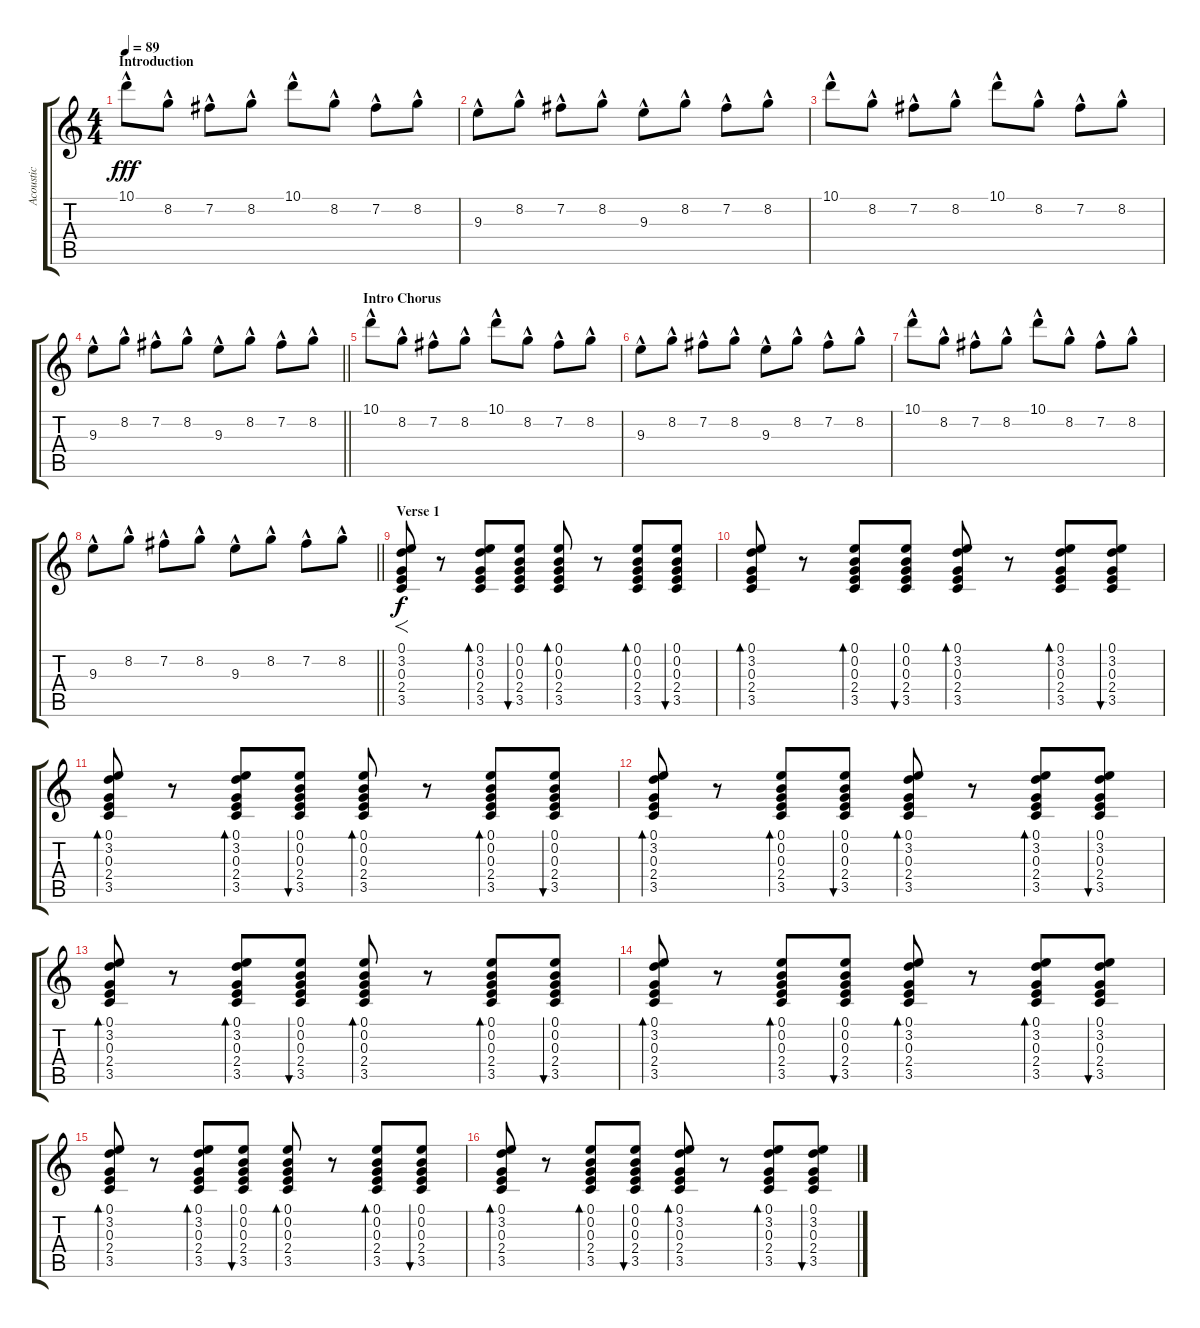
\track ("Acoustic" "Acoustic") {instrument acousticguitarsteel}
\staff {score tabs}
\tuning (E4 B3 G3 D3 A2 E2) {hide}
\ts (4 4)
\section ("" "Introduction")
\tempo 89
\clef g2
\ks c
10.1{hac}.8{dy fff volume 12 balance 8 instrument acousticguitarsteel} 8.2{hac}.8 7.2{hac}.8 8.2{hac}.8 10.1{hac}.8 8.2{hac}.8 7.2{hac}.8 8.2{hac}.8 |
9.3{hac}.8 8.2{hac}.8 7.2{hac}.8 8.2{hac}.8 9.3{hac}.8 8.2{hac}.8 7.2{hac}.8 8.2{hac}.8 |
10.1{hac}.8 8.2{hac}.8 7.2{hac}.8 8.2{hac}.8 10.1{hac}.8 8.2{hac}.8 7.2{hac}.8 8.2{hac}.8 |
\barLineRight lightlight
9.3{hac}.8 8.2{hac}.8 7.2{hac}.8 8.2{hac}.8 9.3{hac}.8 8.2{hac}.8 7.2{hac}.8 8.2{hac}.8 |
\section ("" "Intro Chorus")
10.1{hac}.8 8.2{hac}.8 7.2{hac}.8 8.2{hac}.8 10.1{hac}.8 8.2{hac}.8 7.2{hac}.8 8.2{hac}.8 |
9.3{hac}.8 8.2{hac}.8 7.2{hac}.8 8.2{hac}.8 9.3{hac}.8 8.2{hac}.8 7.2{hac}.8 8.2{hac}.8 |
10.1{hac}.8 8.2{hac}.8 7.2{hac}.8 8.2{hac}.8 10.1{hac}.8 8.2{hac}.8 7.2{hac}.8 8.2{hac}.8 |
\barLineRight lightlight
9.3{hac}.8 8.2{hac}.8 7.2{hac}.8 8.2{hac}.8 9.3{hac}.8 8.2{hac}.8 7.2{hac}.8 8.2{hac}.8 |
\section ("" "Verse 1")
(0.1 3.2 0.3 2.4 3.5).8{f dy f} r.8 (0.1 3.2 0.3 2.4 3.5).8{bd 60} (0.1 0.2 0.3 2.4 3.5).8{bu 60} (0.1 0.2 0.3 2.4 3.5).8{bd 60} r.8 (0.1 0.2 0.3 2.4 3.5).8{bd 60} (0.1 0.2 0.3 2.4 3.5).8{bu 60} |
(0.1 3.2 0.3 2.4 3.5).8{bd 60} r.8 (0.1 0.2 0.3 2.4 3.5).8{bd 60} (0.1 0.2 0.3 2.4 3.5).8{bu 60} (0.1 3.2 0.3 2.4 3.5).8{bd 60} r.8 (0.1 3.2 0.3 2.4 3.5).8{bd 60} (0.1 3.2 0.3 2.4 3.5).8{bu 60} |
(0.1 3.2 0.3 2.4 3.5).8{bd 60} r.8 (0.1 3.2 0.3 2.4 3.5).8{bd 60} (0.1 0.2 0.3 2.4 3.5).8{bu 60} (0.1 0.2 0.3 2.4 3.5).8{bd 60} r.8 (0.1 0.2 0.3 2.4 3.5).8{bd 60} (0.1 0.2 0.3 2.4 3.5).8{bu 60} |
(0.1 3.2 0.3 2.4 3.5).8{bd 60} r.8 (0.1 0.2 0.3 2.4 3.5).8{bd 60} (0.1 0.2 0.3 2.4 3.5).8{bu 60} (0.1 3.2 0.3 2.4 3.5).8{bd 60} r.8 (0.1 3.2 0.3 2.4 3.5).8{bd 60} (0.1 3.2 0.3 2.4 3.5).8{bu 60} |
(0.1 3.2 0.3 2.4 3.5).8{bd 60} r.8 (0.1 3.2 0.3 2.4 3.5).8{bd 60} (0.1 0.2 0.3 2.4 3.5).8{bu 60 instrument acousticguitarsteel} (0.1 0.2 0.3 2.4 3.5).8{bd 60} r.8 (0.1 0.2 0.3 2.4 3.5).8{bd 60} (0.1 0.2 0.3 2.4 3.5).8{bu 60} |
(0.1 3.2 0.3 2.4 3.5).8{bd 60} r.8 (0.1 0.2 0.3 2.4 3.5).8{bd 60} (0.1 0.2 0.3 2.4 3.5).8{bu 60} (0.1 3.2 0.3 2.4 3.5).8{bd 60} r.8 (0.1 3.2 0.3 2.4 3.5).8{bd 60} (0.1 3.2 0.3 2.4 3.5).8{bu 60} |
(0.1 3.2 0.3 2.4 3.5).8{bd 60} r.8 (0.1 3.2 0.3 2.4 3.5).8{bd 60} (0.1 0.2 0.3 2.4 3.5).8{bu 60} (0.1 0.2 0.3 2.4 3.5).8{bd 60} r.8 (0.1 0.2 0.3 2.4 3.5).8{bd 60} (0.1 0.2 0.3 2.4 3.5).8{bu 60} |
(0.1 3.2 0.3 2.4 3.5).8{bd 60} r.8 (0.1 0.2 0.3 2.4 3.5).8{bd 60} (0.1 0.2 0.3 2.4 3.5).8{bu 60} (0.1 3.2 0.3 2.4 3.5).8{bd 60} r.8 (0.1 3.2 0.3 2.4 3.5).8{bd 60} (0.1 3.2 0.3 2.4 3.5).8{bu 60}
